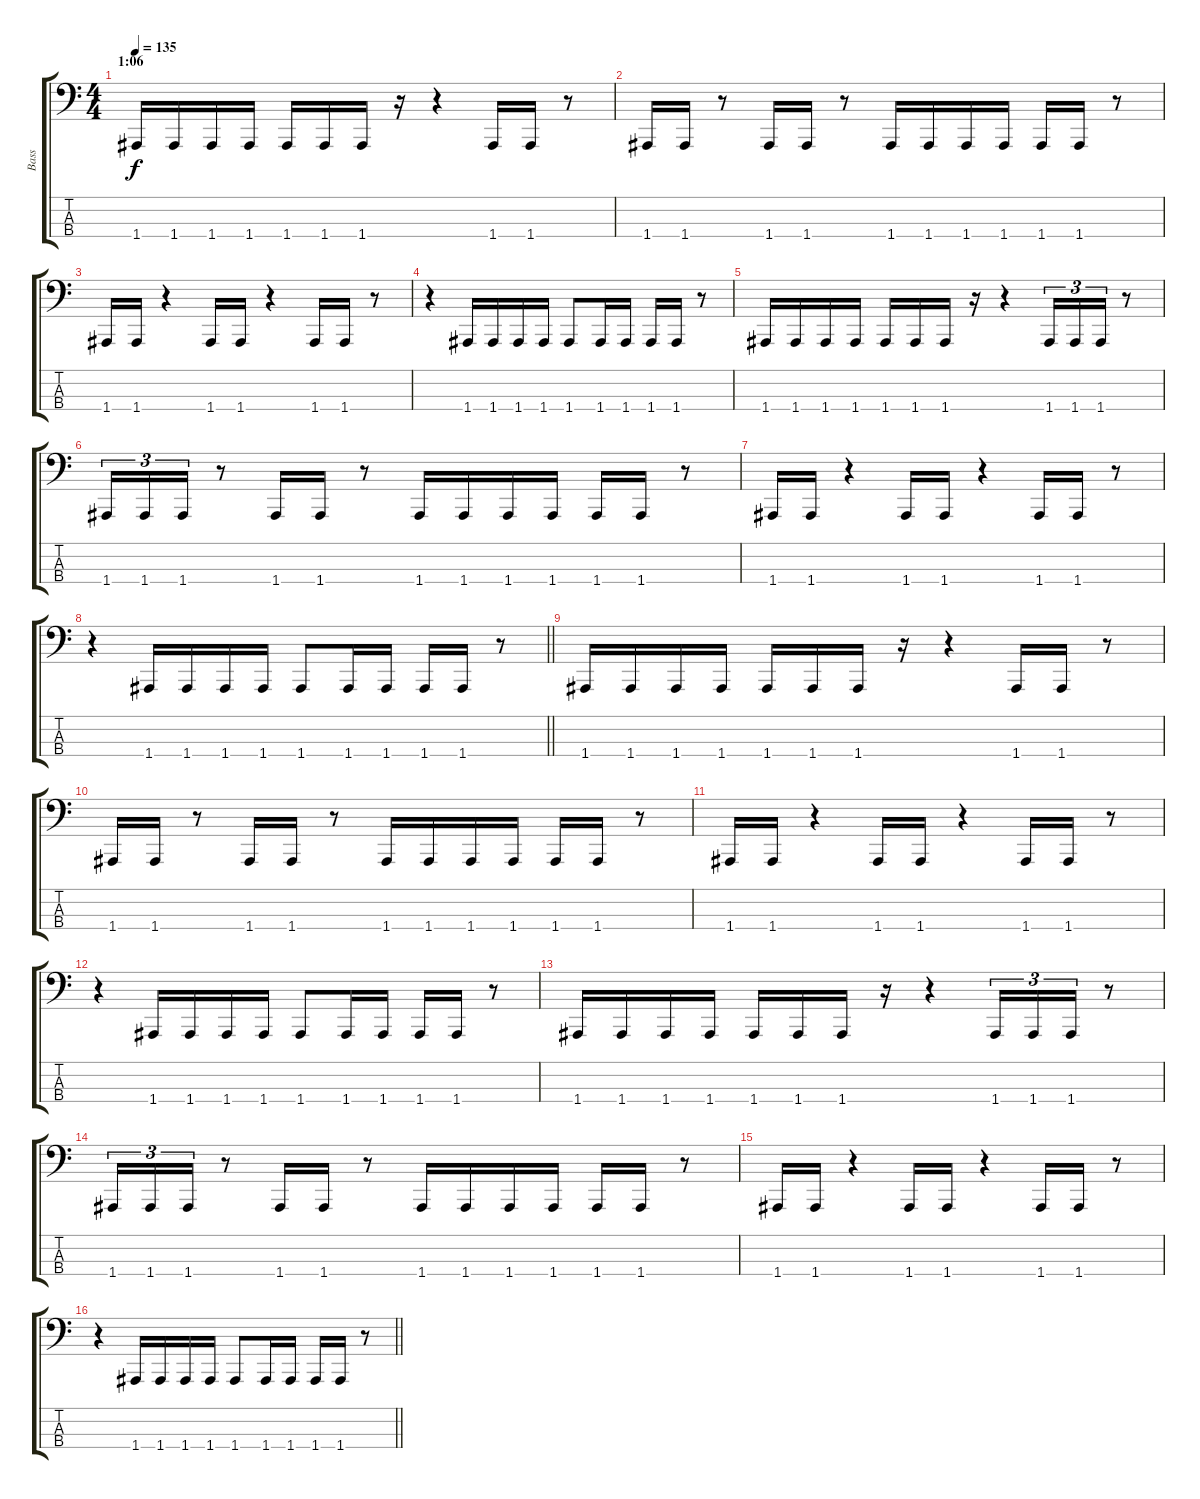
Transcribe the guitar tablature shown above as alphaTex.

\track ("Bass" "Bass") {instrument electricbasspick}
\staff {score tabs}
\tuning (D2 A1 E1 A0) {hide}
\ts (4 4)
\section ("" "1:06")
\tempo 135
\clef f4
\ks c
1.4.16{dy f} 1.4.16 1.4.16 1.4.16 1.4.16 1.4.16 1.4.16 r.16 r.4 1.4.16 1.4.16 r.8 |
1.4.16 1.4.16 r.8 1.4.16 1.4.16 r.8 1.4.16 1.4.16 1.4.16 1.4.16 1.4.16 1.4.16 r.8 |
1.4.16 1.4.16 r.4 1.4.16 1.4.16 r.4 1.4.16 1.4.16 r.8 |
r.4 1.4.16 1.4.16 1.4.16 1.4.16 1.4.8 1.4.16 1.4.16 1.4.16 1.4.16 r.8 |
1.4.16 1.4.16 1.4.16 1.4.16 1.4.16 1.4.16 1.4.16 r.16 r.4 1.4.16{tu (3 2)} 1.4.16{tu (3 2)} 1.4.16{tu (3 2)} r.8 |
1.4.16{tu (3 2)} 1.4.16{tu (3 2)} 1.4.16{tu (3 2)} r.8 1.4.16 1.4.16 r.8 1.4.16 1.4.16 1.4.16 1.4.16 1.4.16 1.4.16 r.8 |
1.4.16 1.4.16 r.4 1.4.16 1.4.16 r.4 1.4.16 1.4.16 r.8 |
\barLineRight lightlight
r.4 1.4.16 1.4.16 1.4.16 1.4.16 1.4.8 1.4.16 1.4.16 1.4.16 1.4.16 r.8 |
1.4.16 1.4.16 1.4.16 1.4.16 1.4.16 1.4.16 1.4.16 r.16 r.4 1.4.16 1.4.16 r.8 |
1.4.16 1.4.16 r.8 1.4.16 1.4.16 r.8 1.4.16 1.4.16 1.4.16 1.4.16 1.4.16 1.4.16 r.8 |
1.4.16 1.4.16 r.4 1.4.16 1.4.16 r.4 1.4.16 1.4.16 r.8 |
r.4 1.4.16 1.4.16 1.4.16 1.4.16 1.4.8 1.4.16 1.4.16 1.4.16 1.4.16 r.8 |
1.4.16 1.4.16 1.4.16 1.4.16 1.4.16 1.4.16 1.4.16 r.16 r.4 1.4.16{tu (3 2)} 1.4.16{tu (3 2)} 1.4.16{tu (3 2)} r.8 |
1.4.16{tu (3 2)} 1.4.16{tu (3 2)} 1.4.16{tu (3 2)} r.8 1.4.16 1.4.16 r.8 1.4.16 1.4.16 1.4.16 1.4.16 1.4.16 1.4.16 r.8 |
1.4.16 1.4.16 r.4 1.4.16 1.4.16 r.4 1.4.16 1.4.16 r.8 |
\barLineRight lightlight
r.4 1.4.16 1.4.16 1.4.16 1.4.16 1.4.8 1.4.16 1.4.16 1.4.16 1.4.16 r.8
